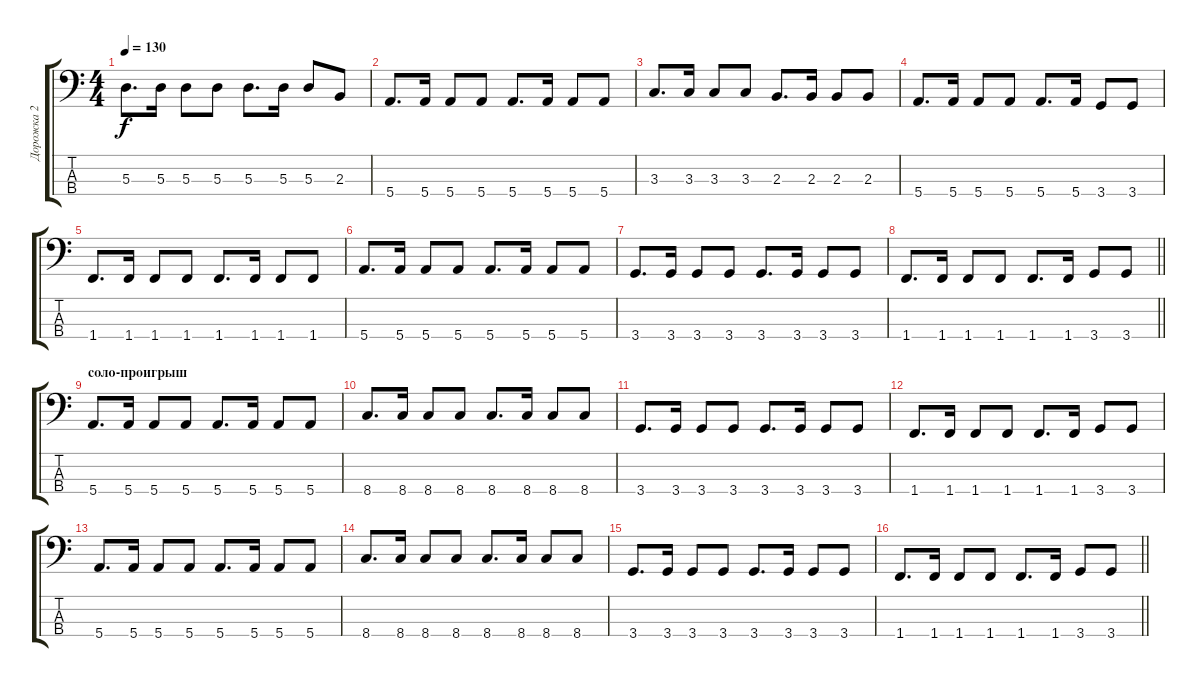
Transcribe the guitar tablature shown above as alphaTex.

\track ("Дорожка 2" "Дорожка 2") {instrument electricbassfinger}
\staff {score tabs}
\tuning (G2 D2 A1 E1) {hide}
\ts (4 4)
\tempo 130
\clef f4
\ks c
5.3.8{d dy f} 5.3.16 5.3.8 5.3.8 5.3.8{d} 5.3.16 5.3.8 2.3.8 |
5.4.8{d} 5.4.16 5.4.8 5.4.8 5.4.8{d} 5.4.16 5.4.8 5.4.8 |
3.3.8{d} 3.3.16 3.3.8 3.3.8 2.3.8{d} 2.3.16 2.3.8 2.3.8 |
5.4.8{d} 5.4.16 5.4.8 5.4.8 5.4.8{d} 5.4.16 3.4.8 3.4.8 |
1.4.8{d} 1.4.16 1.4.8 1.4.8 1.4.8{d} 1.4.16 1.4.8 1.4.8 |
5.4.8{d} 5.4.16 5.4.8 5.4.8 5.4.8{d} 5.4.16 5.4.8 5.4.8 |
3.4.8{d} 3.4.16 3.4.8 3.4.8 3.4.8{d} 3.4.16 3.4.8 3.4.8 |
\barLineRight lightlight
1.4.8{d} 1.4.16 1.4.8 1.4.8 1.4.8{d} 1.4.16 3.4.8 3.4.8 |
\section ("" "соло-проигрыш")
5.4.8{d} 5.4.16 5.4.8 5.4.8 5.4.8{d} 5.4.16 5.4.8 5.4.8 |
8.4.8{d} 8.4.16 8.4.8 8.4.8 8.4.8{d} 8.4.16 8.4.8 8.4.8 |
3.4.8{d} 3.4.16 3.4.8 3.4.8 3.4.8{d} 3.4.16 3.4.8 3.4.8 |
1.4.8{d} 1.4.16 1.4.8 1.4.8 1.4.8{d} 1.4.16 3.4.8 3.4.8 |
5.4.8{d} 5.4.16 5.4.8 5.4.8 5.4.8{d} 5.4.16 5.4.8 5.4.8 |
8.4.8{d} 8.4.16 8.4.8 8.4.8 8.4.8{d} 8.4.16 8.4.8 8.4.8 |
3.4.8{d} 3.4.16 3.4.8 3.4.8 3.4.8{d} 3.4.16 3.4.8 3.4.8 |
\barLineRight lightlight
1.4.8{d} 1.4.16 1.4.8 1.4.8 1.4.8{d} 1.4.16 3.4.8 3.4.8
